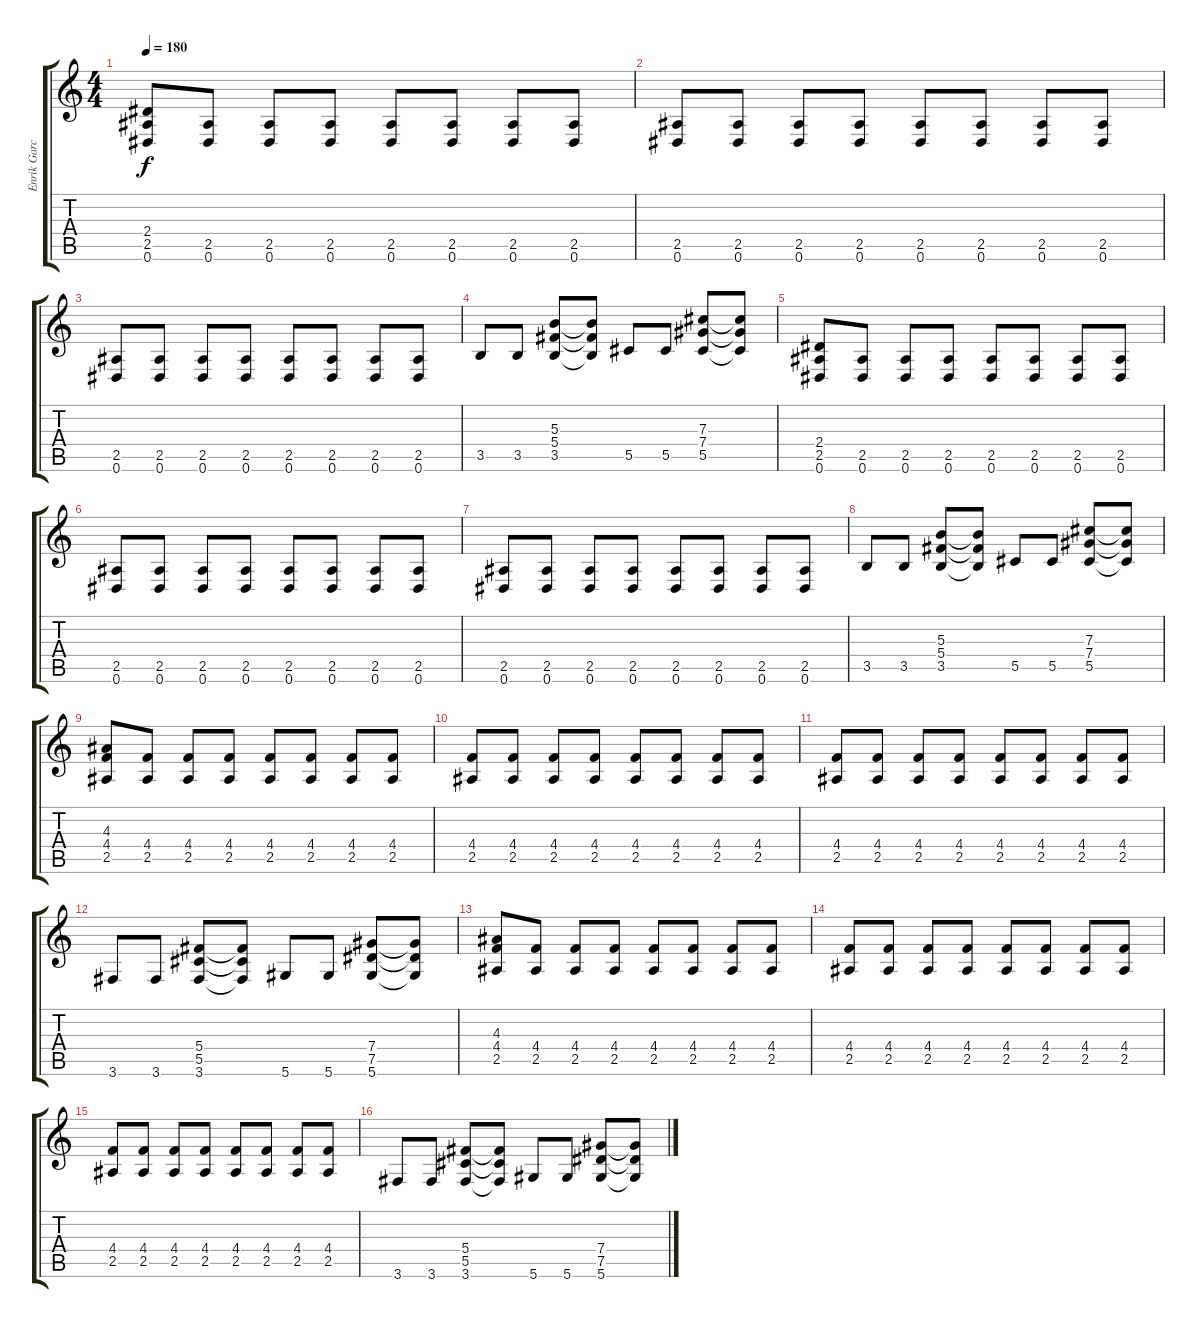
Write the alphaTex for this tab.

\track ("Enrik Garcia - Rithym guitar Left" "Enrik Garc") {instrument distortionguitar}
\staff {score tabs}
\tuning (Eb4 Bb3 Gb3 Db3 Ab2 Eb2) {hide}
\ts (4 4)
\tempo 180
\clef g2
\ks c
(2.4 2.5 0.6).8{dy f instrument distortionguitar} (2.5 0.6).8 (2.5 0.6).8 (2.5 0.6).8 (2.5 0.6).8 (2.5 0.6).8 (2.5 0.6).8 (2.5 0.6).8 |
(2.5 0.6).8 (2.5 0.6).8 (2.5 0.6).8 (2.5 0.6).8 (2.5 0.6).8 (2.5 0.6).8 (2.5 0.6).8 (2.5 0.6).8 |
(2.5 0.6).8 (2.5 0.6).8 (2.5 0.6).8 (2.5 0.6).8 (2.5 0.6).8 (2.5 0.6).8 (2.5 0.6).8 (2.5 0.6).8 |
3.5.8 3.5.8 (5.3 5.4 3.5).8 (5.3{t} 5.4{t} 3.5{t}).8 5.5.8 5.5.8 (7.3 7.4 5.5).8 (7.3{t} 7.4{t} 5.5{t}).8 |
(2.4 2.5 0.6).8 (2.5 0.6).8 (2.5 0.6).8 (2.5 0.6).8 (2.5 0.6).8 (2.5 0.6).8 (2.5 0.6).8 (2.5 0.6).8 |
(2.5 0.6).8 (2.5 0.6).8 (2.5 0.6).8 (2.5 0.6).8 (2.5 0.6).8 (2.5 0.6).8 (2.5 0.6).8 (2.5 0.6).8 |
(2.5 0.6).8 (2.5 0.6).8 (2.5 0.6).8 (2.5 0.6).8 (2.5 0.6).8 (2.5 0.6).8 (2.5 0.6).8 (2.5 0.6).8 |
3.5.8 3.5.8 (5.3 5.4 3.5).8 (5.3{t} 5.4{t} 3.5{t}).8 5.5.8 5.5.8 (7.3 7.4 5.5).8 (7.3{t} 7.4{t} 5.5{t}).8 |
(4.3 4.4 2.5).8 (4.4 2.5).8 (4.4 2.5).8 (4.4 2.5).8 (4.4 2.5).8 (4.4 2.5).8 (4.4 2.5).8 (4.4 2.5).8 |
(4.4 2.5).8 (4.4 2.5).8 (4.4 2.5).8 (4.4 2.5).8 (4.4 2.5).8 (4.4 2.5).8 (4.4 2.5).8 (4.4 2.5).8 |
(4.4 2.5).8 (4.4 2.5).8 (4.4 2.5).8 (4.4 2.5).8 (4.4 2.5).8 (4.4 2.5).8 (4.4 2.5).8 (4.4 2.5).8 |
3.6.8 3.6.8 (5.4 5.5 3.6).8 (5.4{t} 5.5{t} 3.6{t}).8 5.6.8 5.6.8 (7.4 7.5 5.6).8 (7.4{t} 7.5{t} 5.6{t}).8 |
(4.3 4.4 2.5).8 (4.4 2.5).8 (4.4 2.5).8 (4.4 2.5).8 (4.4 2.5).8 (4.4 2.5).8 (4.4 2.5).8 (4.4 2.5).8 |
(4.4 2.5).8 (4.4 2.5).8 (4.4 2.5).8 (4.4 2.5).8 (4.4 2.5).8 (4.4 2.5).8 (4.4 2.5).8 (4.4 2.5).8 |
(4.4 2.5).8 (4.4 2.5).8 (4.4 2.5).8 (4.4 2.5).8 (4.4 2.5).8 (4.4 2.5).8 (4.4 2.5).8 (4.4 2.5).8 |
3.6.8 3.6.8 (5.4 5.5 3.6).8 (5.4{t} 5.5{t} 3.6{t}).8 5.6.8 5.6.8 (7.4 7.5 5.6).8 (7.4{t} 7.5{t} 5.6{t}).8
